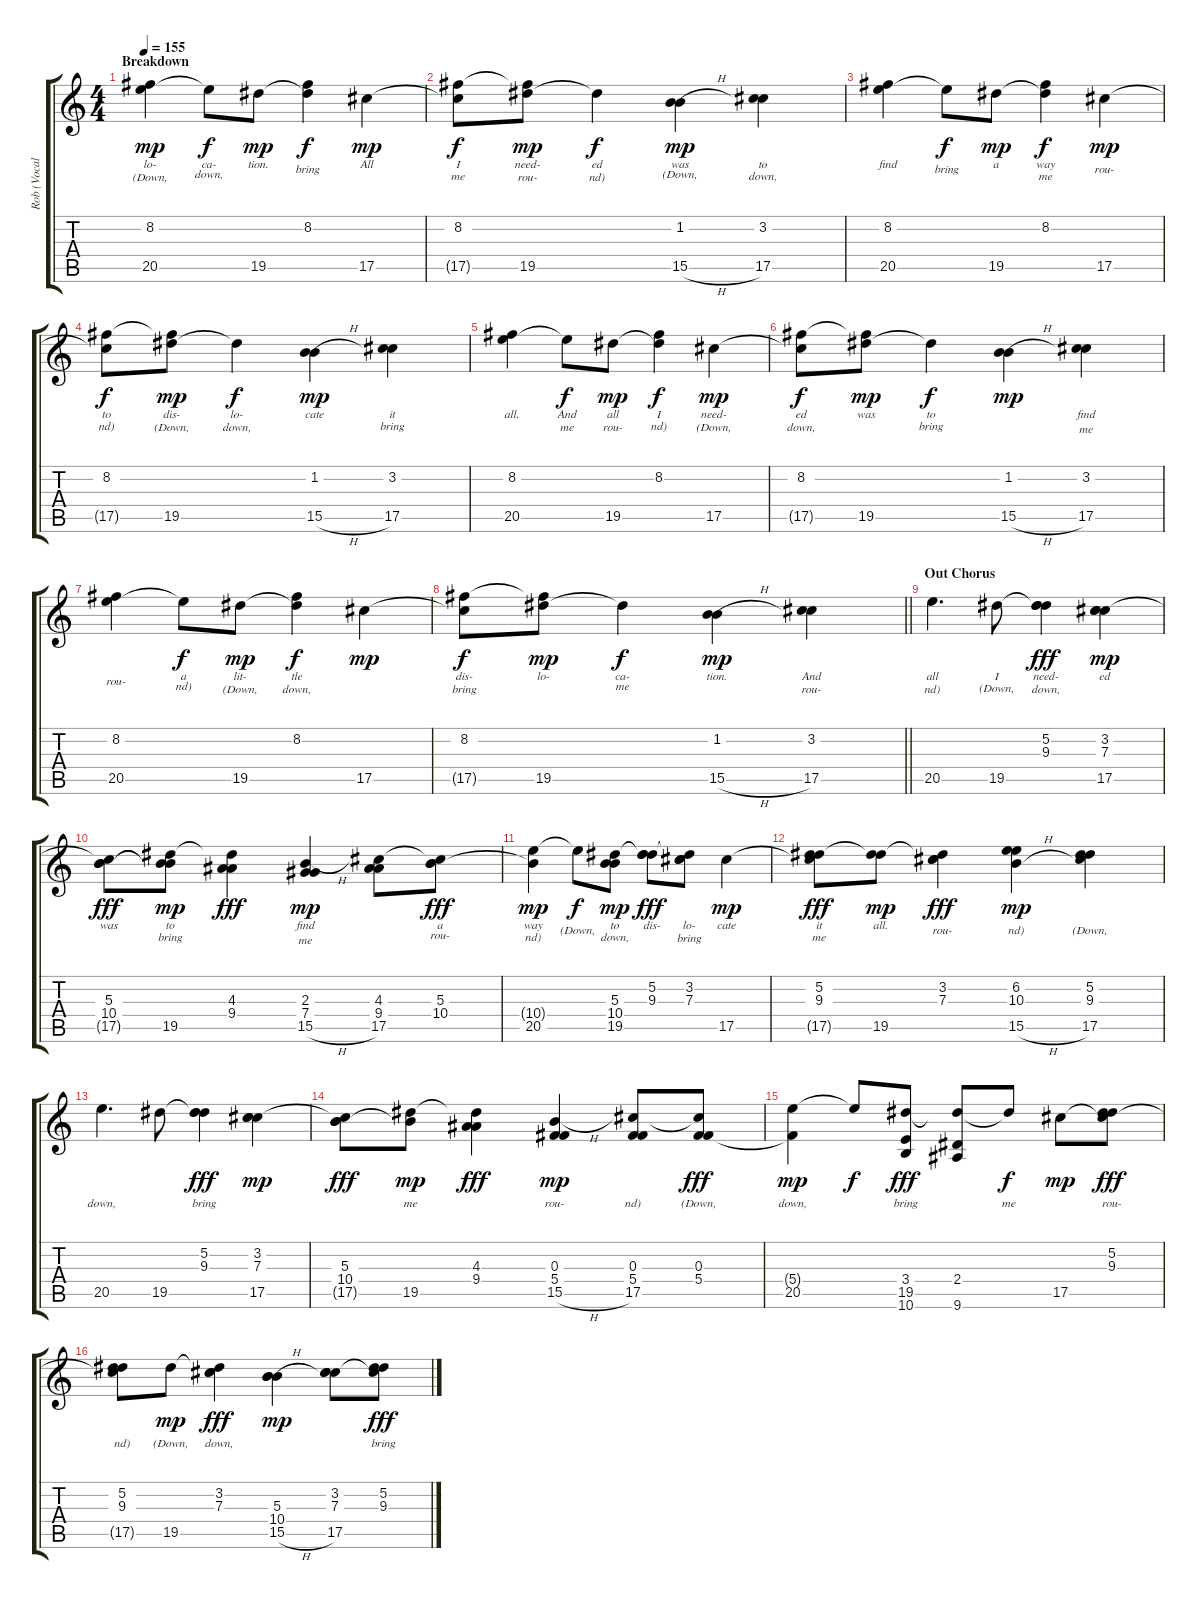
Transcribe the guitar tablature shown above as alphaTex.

\track ("Rob (Vocals)" "Rob (Vocal") {instrument distortionguitar}
\staff {score tabs}
\tuning (Eb4 Bb3 Gb3 Db3 Ab2 Db2) {hide}
\ts (4 4)
\section ("" "Breakdown")
\tempo 155
\clef g2
\ks c
(8.2 20.5).4{lyrics (0 "lo-") lyrics (1 "(Down,") lyrics (2 "") lyrics (3 "") lyrics (4 "") dy mp} 20.5{t}.8{lyrics (0 "ca-") lyrics (1 "down,") lyrics (2 "") lyrics (3 "") lyrics (4 "") dy f} 19.5.8{lyrics (0 "tion.") lyrics (1 "") lyrics (2 "") lyrics (3 "") lyrics (4 "") dy mp} (8.2 19.5{t}).4{lyrics (0 "") lyrics (1 "bring") lyrics (2 "") lyrics (3 "") lyrics (4 "") dy f} 17.5.4{lyrics (0 "All") lyrics (1 "") lyrics (2 "") lyrics (3 "") lyrics (4 "") dy mp} |
(8.2 17.5{t}).8{lyrics (0 "I") lyrics (1 "me") lyrics (2 "") lyrics (3 "") lyrics (4 "") dy f} (8.2{t} 19.5).8{lyrics (0 "need-") lyrics (1 "rou-") lyrics (2 "") lyrics (3 "") lyrics (4 "") dy mp} 19.5{t}.4{lyrics (0 "ed") lyrics (1 "nd)") lyrics (2 "") lyrics (3 "") lyrics (4 "") dy f} (1.2{h} 15.5{h}).4{lyrics (0 "was") lyrics (1 "(Down,") lyrics (2 "") lyrics (3 "") lyrics (4 "") dy mp} (3.2 17.5).4{lyrics (0 "to") lyrics (1 "down,") lyrics (2 "") lyrics (3 "") lyrics (4 "")} |
(8.2 20.5).4{lyrics (0 "find") lyrics (1 "") lyrics (2 "") lyrics (3 "") lyrics (4 "")} 20.5{t}.8{lyrics (0 "") lyrics (1 "bring") lyrics (2 "") lyrics (3 "") lyrics (4 "") dy f} 19.5.8{lyrics (0 "a") lyrics (1 "") lyrics (2 "") lyrics (3 "") lyrics (4 "") dy mp} (8.2 19.5{t}).4{lyrics (0 "way") lyrics (1 "me") lyrics (2 "") lyrics (3 "") lyrics (4 "") dy f} 17.5.4{lyrics (0 "") lyrics (1 "rou-") lyrics (2 "") lyrics (3 "") lyrics (4 "") dy mp} |
(8.2 17.5{t}).8{lyrics (0 "to") lyrics (1 "nd)") lyrics (2 "") lyrics (3 "") lyrics (4 "") dy f} (8.2{t} 19.5).8{lyrics (0 "dis-") lyrics (1 "(Down,") lyrics (2 "") lyrics (3 "") lyrics (4 "") dy mp} 19.5{t}.4{lyrics (0 "lo-") lyrics (1 "down,") lyrics (2 "") lyrics (3 "") lyrics (4 "") dy f} (1.2{h} 15.5{h}).4{lyrics (0 "cate") lyrics (1 "") lyrics (2 "") lyrics (3 "") lyrics (4 "") dy mp} (3.2 17.5).4{lyrics (0 "it") lyrics (1 "bring") lyrics (2 "") lyrics (3 "") lyrics (4 "")} |
(8.2 20.5).4{lyrics (0 "all.") lyrics (1 "") lyrics (2 "") lyrics (3 "") lyrics (4 "")} 20.5{t}.8{lyrics (0 "And") lyrics (1 "me") lyrics (2 "") lyrics (3 "") lyrics (4 "") dy f} 19.5.8{lyrics (0 "all") lyrics (1 "rou-") lyrics (2 "") lyrics (3 "") lyrics (4 "") dy mp} (8.2 19.5{t}).4{lyrics (0 "I") lyrics (1 "nd)") lyrics (2 "") lyrics (3 "") lyrics (4 "") dy f} 17.5.4{lyrics (0 "need-") lyrics (1 "(Down,") lyrics (2 "") lyrics (3 "") lyrics (4 "") dy mp} |
(8.2 17.5{t}).8{lyrics (0 "ed") lyrics (1 "down,") lyrics (2 "") lyrics (3 "") lyrics (4 "") dy f} (8.2{t} 19.5).8{lyrics (0 "was") lyrics (1 "") lyrics (2 "") lyrics (3 "") lyrics (4 "") dy mp} 19.5{t}.4{lyrics (0 "to") lyrics (1 "bring") lyrics (2 "") lyrics (3 "") lyrics (4 "") dy f} (1.2{h} 15.5{h}).4{lyrics (0 "") lyrics (1 "") lyrics (2 "") lyrics (3 "") lyrics (4 "") dy mp} (3.2 17.5).4{lyrics (0 "find") lyrics (1 "me") lyrics (2 "") lyrics (3 "") lyrics (4 "")} |
(8.2 20.5).4{lyrics (0 "") lyrics (1 "rou-") lyrics (2 "") lyrics (3 "") lyrics (4 "")} 20.5{t}.8{lyrics (0 "a") lyrics (1 "nd)") lyrics (2 "") lyrics (3 "") lyrics (4 "") dy f} 19.5.8{lyrics (0 "lit-") lyrics (1 "(Down,") lyrics (2 "") lyrics (3 "") lyrics (4 "") dy mp} (8.2 19.5{t}).4{lyrics (0 "tle") lyrics (1 "down,") lyrics (2 "") lyrics (3 "") lyrics (4 "") dy f} 17.5.4{lyrics (0 "") lyrics (1 "") lyrics (2 "") lyrics (3 "") lyrics (4 "") dy mp} |
\barLineRight lightlight
(8.2 17.5{t}).8{lyrics (0 "dis-") lyrics (1 "bring") lyrics (2 "") lyrics (3 "") lyrics (4 "") dy f} (8.2{t} 19.5).8{lyrics (0 "lo-") lyrics (1 "") lyrics (2 "") lyrics (3 "") lyrics (4 "") dy mp} 19.5{t}.4{lyrics (0 "ca-") lyrics (1 "me") lyrics (2 "") lyrics (3 "") lyrics (4 "") dy f} (1.2{h} 15.5{h}).4{lyrics (0 "tion.") lyrics (1 "") lyrics (2 "") lyrics (3 "") lyrics (4 "") dy mp} (3.2 17.5).4{lyrics (0 "And") lyrics (1 "rou-") lyrics (2 "") lyrics (3 "") lyrics (4 "")} |
\section ("" "Out Chorus")
20.5.4{d lyrics (0 "all") lyrics (1 "nd)") lyrics (2 "") lyrics (3 "") lyrics (4 "")} 19.5.8{lyrics (0 "I") lyrics (1 "(Down,") lyrics (2 "") lyrics (3 "") lyrics (4 "")} (5.2 9.3 19.5{t}).4{lyrics (0 "need-") lyrics (1 "down,") lyrics (2 "") lyrics (3 "") lyrics (4 "") dy fff} (3.2 7.3 17.5).4{lyrics (0 "ed") lyrics (1 "") lyrics (2 "") lyrics (3 "") lyrics (4 "") dy mp} |
(5.3 10.4 17.5{t}).8{lyrics (0 "was") lyrics (1 "") lyrics (2 "") lyrics (3 "") lyrics (4 "") dy fff} (5.3{t} 10.4{t} 19.5).8{lyrics (0 "to") lyrics (1 "bring") lyrics (2 "") lyrics (3 "") lyrics (4 "") dy mp} (4.3 9.4 19.5{t}).4{lyrics (0 "") lyrics (1 "") lyrics (2 "") lyrics (3 "") lyrics (4 "") dy fff} (2.3 7.4 15.5{h}).4{lyrics (0 "find") lyrics (1 "me") lyrics (2 "") lyrics (3 "") lyrics (4 "") dy mp} (4.3 9.4 17.5).8{lyrics (0 "") lyrics (1 "") lyrics (2 "") lyrics (3 "") lyrics (4 "")} (5.3 10.4 17.5{t}).8{lyrics (0 "a") lyrics (1 "rou-") lyrics (2 "") lyrics (3 "") lyrics (4 "") dy fff} |
(10.4{t} 20.5).4{lyrics (0 "way") lyrics (1 "nd)") lyrics (2 "") lyrics (3 "") lyrics (4 "") dy mp} 20.5{t}.8{lyrics (0 "") lyrics (1 "(Down,") lyrics (2 "") lyrics (3 "") lyrics (4 "") dy f} (5.3 10.4 19.5).8{lyrics (0 "to") lyrics (1 "down,") lyrics (2 "") lyrics (3 "") lyrics (4 "") dy mp} (5.2 9.3 19.5{t}).8{lyrics (0 "dis-") lyrics (1 "") lyrics (2 "") lyrics (3 "") lyrics (4 "") dy fff} (3.2 7.3 19.5{t}).8{lyrics (0 "lo-") lyrics (1 "bring") lyrics (2 "") lyrics (3 "") lyrics (4 "")} 17.5.4{lyrics (0 "cate") lyrics (1 "") lyrics (2 "") lyrics (3 "") lyrics (4 "") dy mp} |
(5.2 9.3 17.5{t}).8{lyrics (0 "it") lyrics (1 "me") lyrics (2 "") lyrics (3 "") lyrics (4 "") dy fff} (9.3{t} 19.5).8{lyrics (0 "all.") lyrics (1 "") lyrics (2 "") lyrics (3 "") lyrics (4 "") dy mp} (3.2 7.3 19.5{t}).4{lyrics (0 "") lyrics (1 "rou-") lyrics (2 "") lyrics (3 "") lyrics (4 "") dy fff} (6.2 10.3 15.5{h}).4{lyrics (0 "") lyrics (1 "nd)") lyrics (2 "") lyrics (3 "") lyrics (4 "") dy mp} (5.2 9.3 17.5).4{lyrics (0 "") lyrics (1 "(Down,") lyrics (2 "") lyrics (3 "") lyrics (4 "")} |
20.5.4{d lyrics (0 "") lyrics (1 "down,") lyrics (2 "") lyrics (3 "") lyrics (4 "")} 19.5.8{lyrics (0 "") lyrics (1 "") lyrics (2 "") lyrics (3 "") lyrics (4 "")} (5.2 9.3 19.5{t}).4{lyrics (0 "") lyrics (1 "bring") lyrics (2 "") lyrics (3 "") lyrics (4 "") dy fff} (3.2 7.3 17.5).4{lyrics (0 "") lyrics (1 "") lyrics (2 "") lyrics (3 "") lyrics (4 "") dy mp} |
(5.3 10.4 17.5{t}).8{lyrics (0 "") lyrics (1 "") lyrics (2 "") lyrics (3 "") lyrics (4 "") dy fff} (10.4{t} 19.5).8{lyrics (0 "") lyrics (1 "me") lyrics (2 "") lyrics (3 "") lyrics (4 "") dy mp} (4.3 9.4 19.5{t}).4{lyrics (0 "") lyrics (1 "") lyrics (2 "") lyrics (3 "") lyrics (4 "") dy fff} (0.3 5.4 15.5{h}).4{lyrics (0 "") lyrics (1 "rou-") lyrics (2 "") lyrics (3 "") lyrics (4 "") dy mp} (0.3 5.4 17.5).8{lyrics (0 "") lyrics (1 "nd)") lyrics (2 "") lyrics (3 "") lyrics (4 "")} (0.3 5.4 17.5{t}).8{lyrics (0 "") lyrics (1 "(Down,") lyrics (2 "") lyrics (3 "") lyrics (4 "") dy fff} |
(5.4{t} 20.5).4{lyrics (0 "") lyrics (1 "down,") lyrics (2 "") lyrics (3 "") lyrics (4 "") dy mp} 20.5{t}.8{lyrics (0 "") lyrics (1 "") lyrics (2 "") lyrics (3 "") lyrics (4 "") dy f} (3.4 19.5 10.6).8{lyrics (0 "") lyrics (1 "bring") lyrics (2 "") lyrics (3 "") lyrics (4 "") dy fff} (2.4 19.5{t} 9.6).8{lyrics (0 "") lyrics (1 "") lyrics (2 "") lyrics (3 "") lyrics (4 "")} 19.5{t}.8{lyrics (0 "") lyrics (1 "me") lyrics (2 "") lyrics (3 "") lyrics (4 "") dy f} 17.5.8{lyrics (0 "") lyrics (1 "") lyrics (2 "") lyrics (3 "") lyrics (4 "") dy mp} (5.2 9.3 17.5{t}).8{lyrics (0 "") lyrics (1 "rou-") lyrics (2 "") lyrics (3 "") lyrics (4 "") dy fff} |
(5.2 9.3 17.5{t}).8{lyrics (0 "") lyrics (1 "nd)") lyrics (2 "") lyrics (3 "") lyrics (4 "")} 19.5.8{lyrics (0 "") lyrics (1 "(Down,") lyrics (2 "") lyrics (3 "") lyrics (4 "") dy mp} (3.2 7.3 19.5{t}).4{lyrics (0 "") lyrics (1 "down,") lyrics (2 "") lyrics (3 "") lyrics (4 "") dy fff} (5.3 10.4 15.5{h}).4{lyrics (0 "") lyrics (1 "") lyrics (2 "") lyrics (3 "") lyrics (4 "") dy mp} (3.2 7.3 17.5).8{lyrics (0 "") lyrics (1 "") lyrics (2 "") lyrics (3 "") lyrics (4 "")} (5.2 9.3 17.5{t}).8{lyrics (0 "") lyrics (1 "bring") lyrics (2 "") lyrics (3 "") lyrics (4 "") dy fff}
